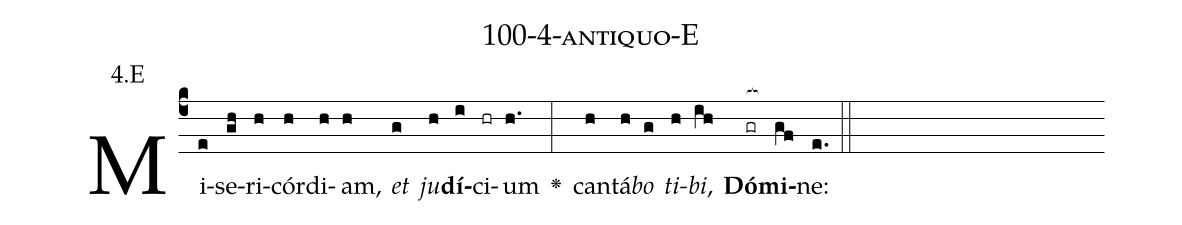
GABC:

name: 100-4-antiquo-E;
annotation: 4.E;
%%
(c4)Mi(e)se(gh)ri(h)cór(h)di(h)am,(h) <i>et</i>(g) <i>ju</i>(h)<b>dí</b>(i)ci(hr)um(h.) <v>\greheightstar</v>(:) can(h)tá(h)<i>bo</i>(g) <i>ti</i>(h)<i>bi</i>,(ih) <b>Dó</b>(gr[ocb:1{])<b>mi</b>(gf[ocb:0}])ne:(e.) (::)


%E(h) u(g) o(h) u(ih) a(gf) e.(e.) (::)
